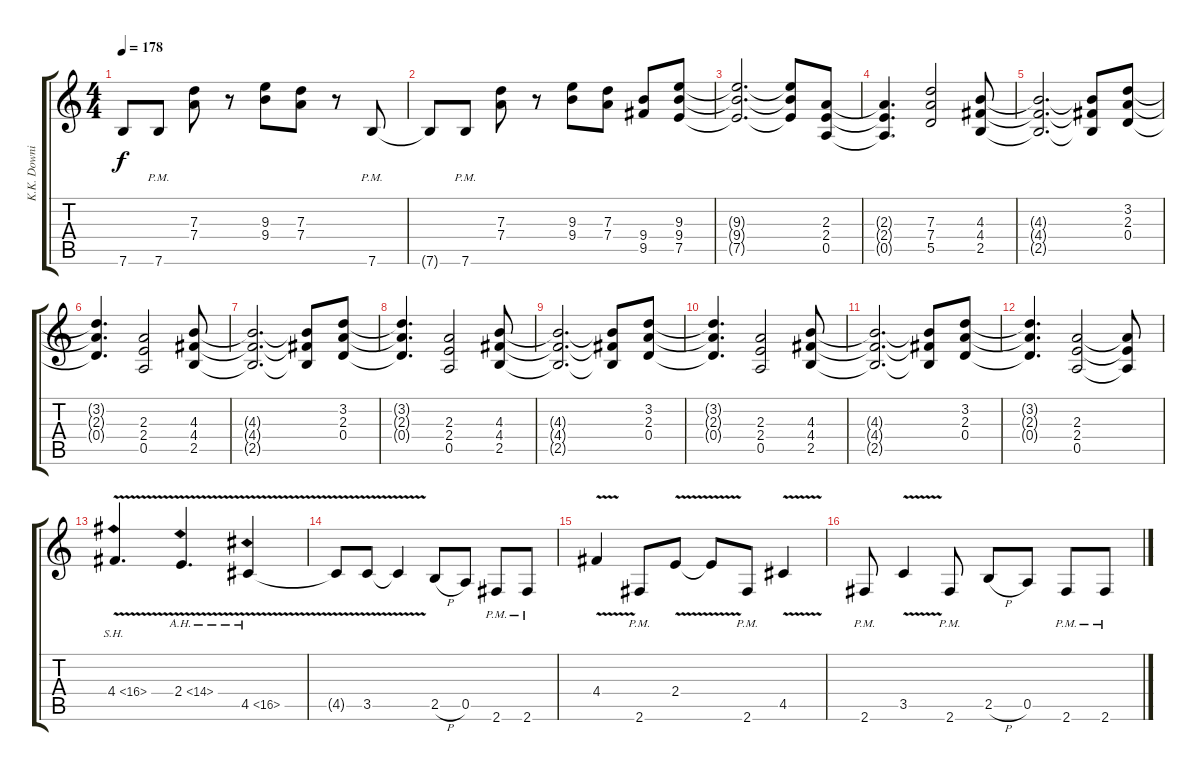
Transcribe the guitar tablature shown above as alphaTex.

\track ("K.K. Downing" "K.K. Downi") {instrument distortionguitar}
\staff {score tabs}
\tuning (E4 B3 G3 D3 A2 E2) {hide}
\ts (4 4)
\tempo 178
\clef g2
\ks c
7.6{t}.8{dy f} 7.6{pm}.8 (7.3 7.4).8 r.8 (9.3 9.4).8 (7.3 7.4).8 r.8 7.6{pm}.8 |
7.6{t}.8 7.6{pm}.8 (7.3 7.4).8 r.8 (9.3 9.4).8 (7.3 7.4).8 (9.4 9.5).8 (9.3 9.4 7.5).8 |
(9.3{t} 9.4{t} 7.5{t}).2{d} (9.3{t} 9.4{t} 7.5{t}).8 (2.3 2.4 0.5).8 |
(2.3{t} 2.4{t} 0.5{t}).4{d} (7.3 7.4 5.5).2 (4.3 4.4 2.5).8 |
(4.3{t} 4.4{t} 2.5{t}).2{d} (4.3{t} 4.4{t} 2.5{t}).8 (3.2 2.3 0.4).8 |
(3.2{t} 2.3{t} 0.4{t}).4{d} (2.3 2.4 0.5).2 (4.3 4.4 2.5).8 |
(4.3{t} 4.4{t} 2.5{t}).2{d} (4.3{t} 4.4{t} 2.5{t}).8 (3.2 2.3 0.4).8 |
(3.2{t} 2.3{t} 0.4{t}).4{d} (2.3 2.4 0.5).2 (4.3 4.4 2.5).8 |
(4.3{t} 4.4{t} 2.5{t}).2{d} (4.3{t} 4.4{t} 2.5{t}).8 (3.2 2.3 0.4).8 |
(3.2{t} 2.3{t} 0.4{t}).4{d} (2.3 2.4 0.5).2 (4.3 4.4 2.5).8 |
(4.3{t} 4.4{t} 2.5{t}).2{d} (4.3{t} 4.4{t} 2.5{t}).8 (3.2 2.3 0.4).8 |
(3.2{t} 2.3{t} 0.4{t}).4{d} (2.3 2.4 0.5).2 (2.3{t} 2.4{t} 0.5{t}).8 |
4.4{sh 12 v}.4{d} 2.4{ah 12 v}.4{d} 4.5{ah 12 v}.4 |
4.5{t}.8 3.5{v}.8 3.5{t}.4 2.5{h}.8 0.5.8 2.6{pm}.8 2.6{pm}.8 |
4.4{v}.4 2.6{pm}.8 2.4{v}.8 2.4{t}.8 2.6{pm}.8 4.5{v}.4 |
2.6{pm}.8 3.5{v}.4 2.6{pm}.8 2.5{h}.8 0.5.8 2.6{pm}.8 2.6{pm}.8
